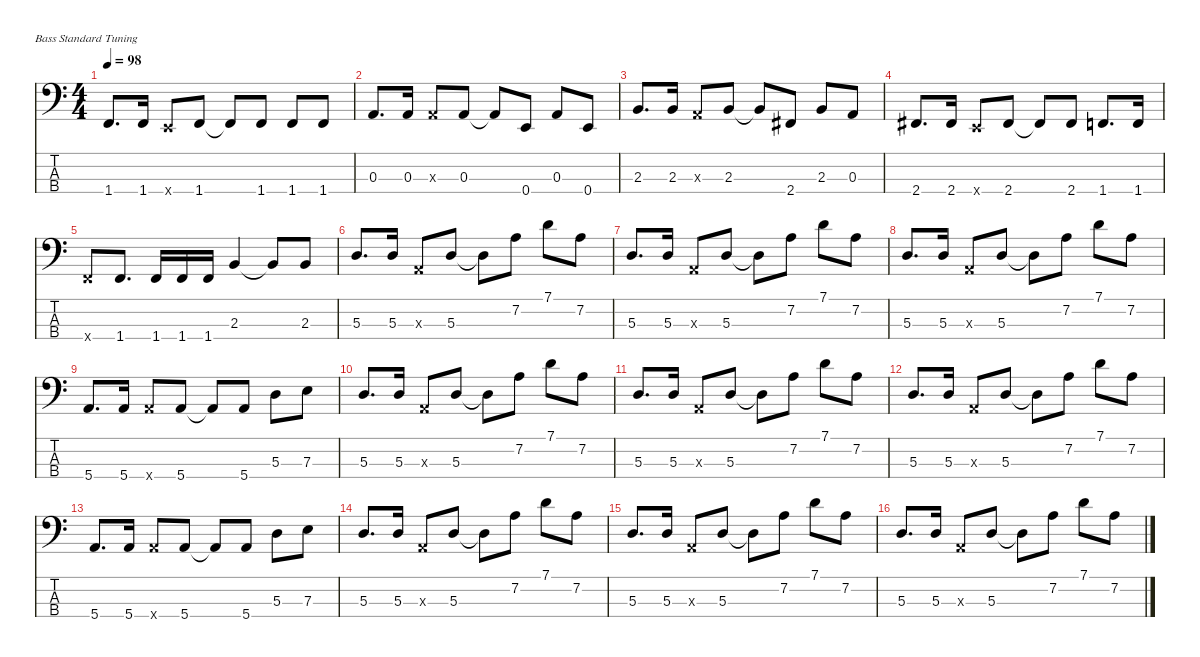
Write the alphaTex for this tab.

\defaultSystemsLayout 4
\hideDynamics
\bracketExtendMode nobrackets
\singleTrackTrackNamePolicy hidden
\multiTrackTrackNamePolicy hidden
\firstSystemTrackNameMode fullname
\otherSystemsTrackNameOrientation horizontal
\track ("Bass" "el.bs.") {instrument electricbassfinger}
\staff {score tabs}
\tuning (G2 D2 A1 E1)
\ts (4 4)
\tempo 98
\clef f4
\ks aminor
1.4.8{d dy f beam Up} 1.4.16{beam Up} 0.4{x}.8{beam Up} 1.4.8{beam Up} 1.4{t}.8{beam Up} 1.4.8{beam Up} 1.4.8{beam Up} 1.4.8{beam Up} |
0.3.8{d beam Up} 0.3.16{beam Up} 0.3{x}.8{beam Up} 0.3.8{beam Up} 0.3{t}.8{beam Up} 0.4.8{beam Up} 0.3.8{beam Up} 0.4.8{beam Up} |
2.3.8{d beam Up} 2.3.16{beam Up} 0.3{x}.8{beam Up} 2.3.8{beam Up} 2.3{t}.8{beam Up} 2.4{acc #}.8{beam Up} 2.3.8{beam Up} 0.3.8{beam Up} |
2.4{acc #}.8{d beam Up} 2.4{acc #}.16{beam Up} 0.4{x}.8{beam Up} 2.4{acc #}.8{beam Up} 2.4{t acc #}.8{beam Up} 2.4{acc #}.8{beam Up} 1.4.8{d beam Up} 1.4.16{beam Up} |
1.4{x}.8{beam Up} 1.4.8{d beam Up} 1.4.16{beam Up} 1.4.16{beam Up} 1.4.16{beam Up} 2.3.4{beam Up} 2.3{t}.8{beam Up} 2.3.8{beam Up} |
5.3.8{d beam Up} 5.3.16{beam Up} 0.3{x}.8{beam Up} 5.3.8{beam Up} 5.3{t}.8{beam Down} 7.2.8{beam Down} 7.1.8{beam Down} 7.2.8{beam Down} |
5.3.8{d beam Up} 5.3.16{beam Up} 0.3{x}.8{beam Up} 5.3.8{beam Up} 5.3{t}.8{beam Down} 7.2.8{beam Down} 7.1.8{beam Down} 7.2.8{beam Down} |
5.3.8{d beam Up} 5.3.16{beam Up} 0.3{x}.8{beam Up} 5.3.8{beam Up} 5.3{t}.8{beam Down} 7.2.8{beam Down} 7.1.8{beam Down} 7.2.8{beam Down} |
5.4.8{d beam Up} 5.4.16{beam Up} 5.4{x}.8{beam Up} 5.4.8{beam Up} 5.4{t}.8{beam Up} 5.4.8{beam Up} 5.3.8{beam Down} 7.3.8{beam Down} |
5.3.8{d beam Up} 5.3.16{beam Up} 0.3{x}.8{beam Up} 5.3.8{beam Up} 5.3{t}.8{beam Down} 7.2.8{beam Down} 7.1.8{beam Down} 7.2.8{beam Down} |
5.3.8{d beam Up} 5.3.16{beam Up} 0.3{x}.8{beam Up} 5.3.8{beam Up} 5.3{t}.8{beam Down} 7.2.8{beam Down} 7.1.8{beam Down} 7.2.8{beam Down} |
5.3.8{d beam Up} 5.3.16{beam Up} 0.3{x}.8{beam Up} 5.3.8{beam Up} 5.3{t}.8{beam Down} 7.2.8{beam Down} 7.1.8{beam Down} 7.2.8{beam Down} |
5.4.8{d beam Up} 5.4.16{beam Up} 5.4{x}.8{beam Up} 5.4.8{beam Up} 5.4{t}.8{beam Up} 5.4.8{beam Up} 5.3.8{beam Down} 7.3.8{beam Down} |
5.3.8{d beam Up} 5.3.16{beam Up} 0.3{x}.8{beam Up} 5.3.8{beam Up} 5.3{t}.8{beam Down} 7.2.8{beam Down} 7.1.8{beam Down} 7.2.8{beam Down} |
5.3.8{d beam Up} 5.3.16{beam Up} 0.3{x}.8{beam Up} 5.3.8{beam Up} 5.3{t}.8{beam Down} 7.2.8{beam Down} 7.1.8{beam Down} 7.2.8{beam Down} |
5.3.8{d beam Up} 5.3.16{beam Up} 0.3{x}.8{beam Up} 5.3.8{beam Up} 5.3{t}.8{beam Down} 7.2.8{beam Down} 7.1.8{beam Down} 7.2.8{beam Down}
